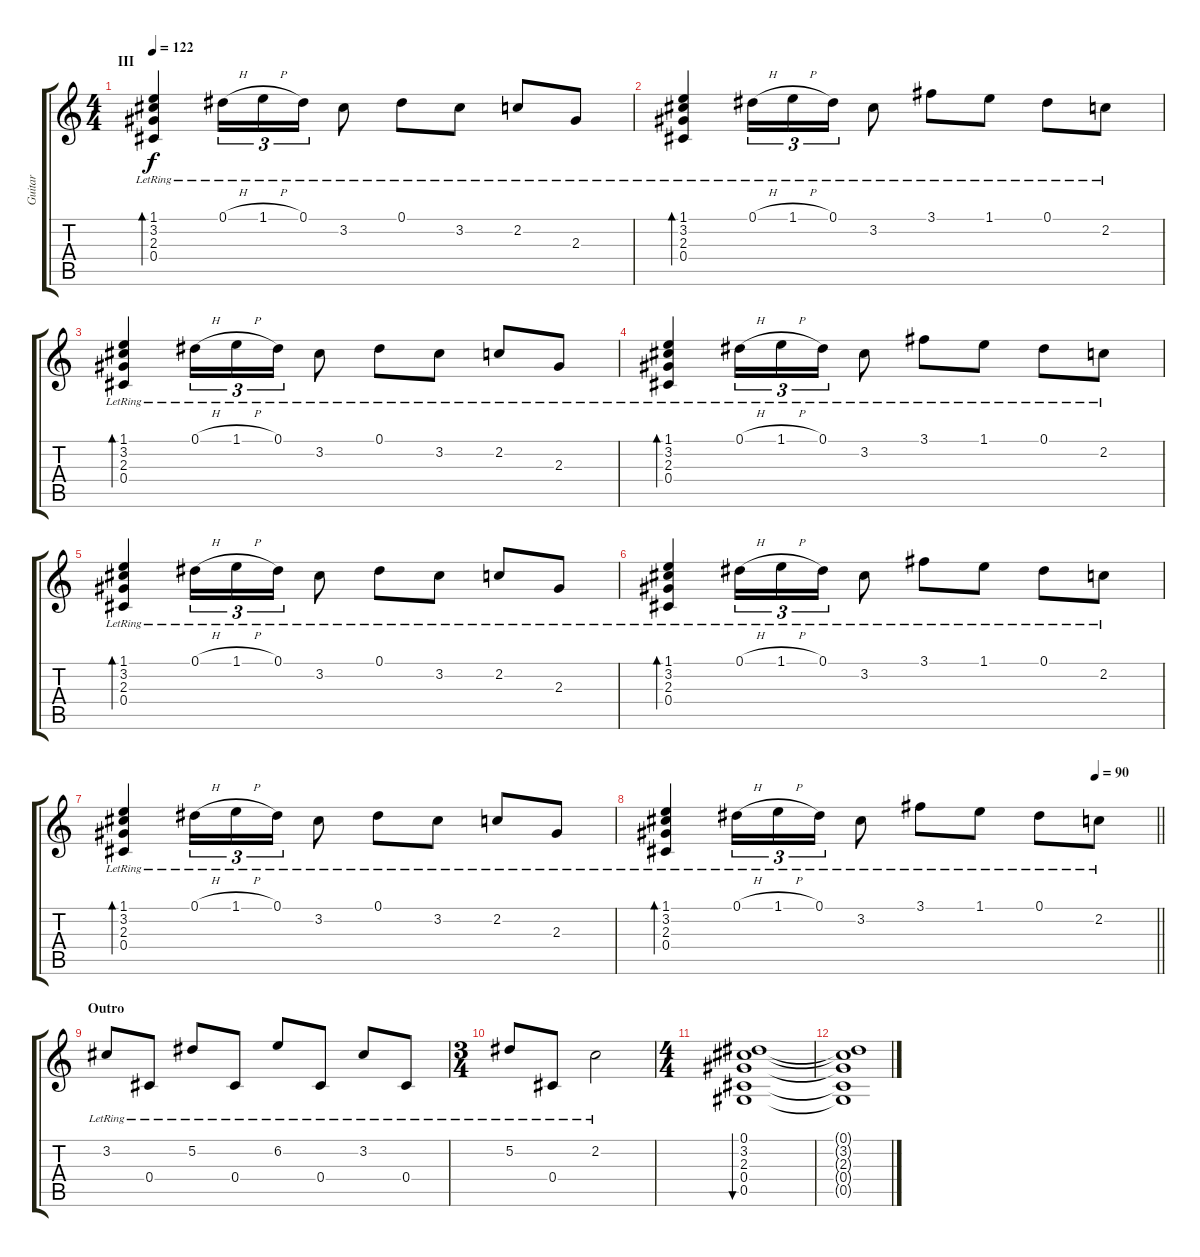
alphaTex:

\track ("Guitar" "Guitar") {instrument acousticguitarsteel}
\staff {score tabs}
\tuning (Eb4 Bb3 Gb3 Db3 Ab2 Eb2) {hide}
\ts (4 4)
\section ("" "III")
\tempo 122
\clef g2
\ks c
(1.1{lr} 3.2{lr} 2.3{lr} 0.4{lr}).4{bd 120 dy f} 0.1{h lr}.16{tu (3 2)} 1.1{h lr}.16{tu (3 2)} 0.1{lr}.16{tu (3 2)} 3.2{lr}.8 0.1{lr}.8 3.2{lr}.8 2.2{lr}.8 2.3{lr}.8 |
(1.1{lr} 3.2{lr} 2.3{lr} 0.4{lr}).4{bd 120} 0.1{h lr}.16{tu (3 2)} 1.1{h lr}.16{tu (3 2)} 0.1{lr}.16{tu (3 2)} 3.2{lr}.8 3.1{lr}.8 1.1{lr}.8 0.1{lr}.8 2.2{lr}.8 |
(1.1{lr} 3.2{lr} 2.3{lr} 0.4{lr}).4{bd 120} 0.1{h lr}.16{tu (3 2)} 1.1{h lr}.16{tu (3 2)} 0.1{lr}.16{tu (3 2)} 3.2{lr}.8 0.1{lr}.8 3.2{lr}.8 2.2{lr}.8 2.3{lr}.8 |
(1.1{lr} 3.2{lr} 2.3{lr} 0.4{lr}).4{bd 120} 0.1{h lr}.16{tu (3 2)} 1.1{h lr}.16{tu (3 2)} 0.1{lr}.16{tu (3 2)} 3.2{lr}.8 3.1{lr}.8 1.1{lr}.8 0.1{lr}.8 2.2{lr}.8 |
(1.1{lr} 3.2{lr} 2.3{lr} 0.4{lr}).4{bd 120} 0.1{h lr}.16{tu (3 2)} 1.1{h lr}.16{tu (3 2)} 0.1{lr}.16{tu (3 2)} 3.2{lr}.8 0.1{lr}.8 3.2{lr}.8 2.2{lr}.8 2.3{lr}.8 |
(1.1{lr} 3.2{lr} 2.3{lr} 0.4{lr}).4{bd 120} 0.1{h lr}.16{tu (3 2)} 1.1{h lr}.16{tu (3 2)} 0.1{lr}.16{tu (3 2)} 3.2{lr}.8 3.1{lr}.8 1.1{lr}.8 0.1{lr}.8 2.2{lr}.8 |
(1.1{lr} 3.2{lr} 2.3{lr} 0.4{lr}).4{bd 120} 0.1{h lr}.16{tu (3 2)} 1.1{h lr}.16{tu (3 2)} 0.1{lr}.16{tu (3 2)} 3.2{lr}.8 0.1{lr}.8 3.2{lr}.8 2.2{lr}.8 2.3{lr}.8 |
\tempo (90 0.875)
\barLineRight lightlight
(1.1{lr} 3.2{lr} 2.3{lr} 0.4{lr}).4{bd 120} 0.1{h lr}.16{tu (3 2)} 1.1{h lr}.16{tu (3 2)} 0.1{lr}.16{tu (3 2)} 3.2{lr}.8 3.1{lr}.8 1.1{lr}.8 0.1{lr}.8 2.2{lr}.8 |
\section ("" "Outro")
3.2{lr}.8 0.4{lr}.8 5.2{lr}.8 0.4{lr}.8 6.2{lr}.8 0.4{lr}.8 3.2{lr}.8 0.4{lr}.8 |
\ts (3 4)
5.2{lr}.8 0.4{lr}.8 2.2{lr}.2 |
\ts (4 4)
(0.1 3.2 2.3 0.4 0.5).1{bu 480} |
(0.1{t} 3.2{t} 2.3{t} 0.4{t} 0.5{t}).1
